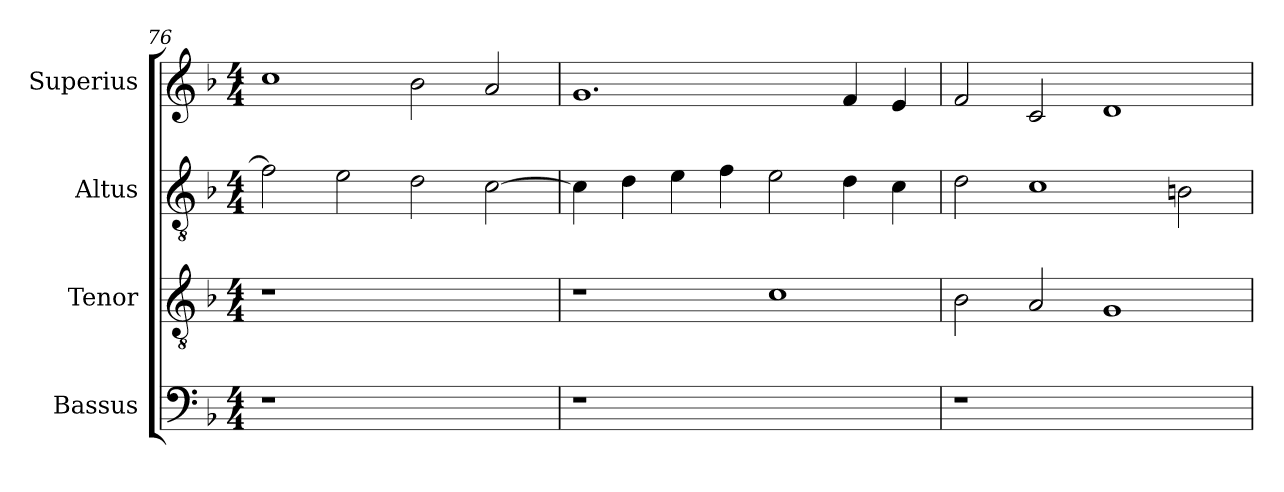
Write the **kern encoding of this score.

**kern	**kern	**kern	**kern
*part4	*part3	*part2	*part1
*staff4	*staff3	*staff2	*staff1
*I"Bassus	*I"Tenor	*I"Altus	*I"Superius
*I'B.	*I'T.	*I'A.	*I'S.
*clefF4	*clefGv2	*clefGv2	*clefG2
*	*ITrd7c12	*ITrd7c12	*
*k[b-]	*k[b-]	*k[b-]	*k[b-]
*F:	*F:	*F:	*F:
*M4/4	*M4/4	*M4/4	*M4/4
=76	=76	=76	=76
!LO:N:vis=1	!LO:N:vis=1	!	!
1r	1r	2Fi\]	1cci
.	.	2Ei\	.
1ryy	1ryy	2Di\	2b-i\
.	.	[>2Ci\	2ai/
!!LO:PB:g=z
=77	=77	=77	=77
!LO:N:vis=1	!	!	!
1r	1r	4Ci\]	1.gi
.	.	4Di\	.
.	.	4Ei\	.
.	.	4Fi\	.
1ryy	1Ci	2Ei\	.
.	.	4Di\	4fi/
.	.	4Ci\	4ei/
=78	=78	=78	=78
!LO:N:vis=1	!	!	!
1r	2BB-i\	2Di\	2fi/
.	2AAi/	1Ci	2ci/
1ryy	1GGi	.	1di
.	.	2BBni\	.
=	=	=	=
*-	*-	*-	*-
